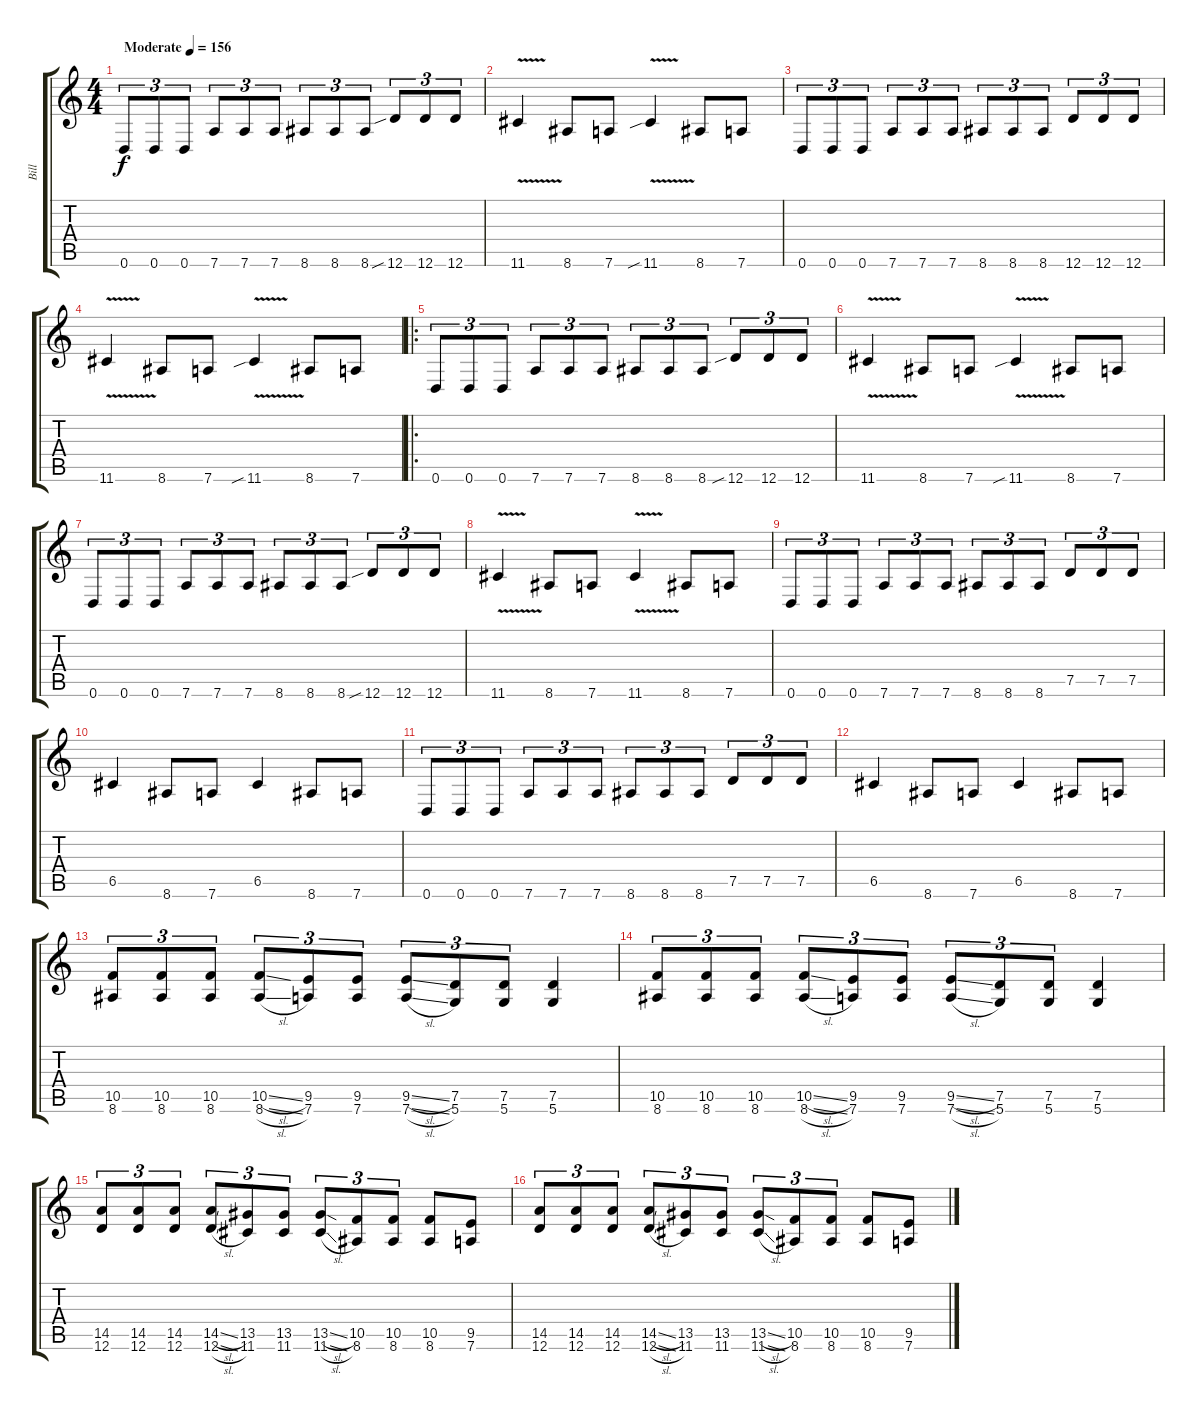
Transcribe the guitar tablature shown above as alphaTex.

\track ("Bill" "Bill") {instrument distortionguitar}
\staff {score tabs}
\tuning (D4 A3 F3 C3 G2 D2) {hide}
\ts (4 4)
\tempo (156 "Moderate")
\clef g2
\ks c
0.6.8{tu (3 2) dy f instrument distortionguitar} 0.6.8{tu (3 2)} 0.6.8{tu (3 2)} 7.6.8{tu (3 2)} 7.6.8{tu (3 2)} 7.6.8{tu (3 2)} 8.6.8{tu (3 2)} 8.6.8{tu (3 2)} 8.6.8{tu (3 2)} 12.6{sib}.8{tu (3 2)} 12.6.8{tu (3 2)} 12.6.8{tu (3 2)} |
11.6{v}.4 8.6.8 7.6.8 11.6{v sib}.4 8.6.8 7.6.8 |
0.6.8{tu (3 2)} 0.6.8{tu (3 2)} 0.6.8{tu (3 2)} 7.6.8{tu (3 2)} 7.6.8{tu (3 2)} 7.6.8{tu (3 2)} 8.6.8{tu (3 2)} 8.6.8{tu (3 2)} 8.6.8{tu (3 2)} 12.6.8{tu (3 2)} 12.6.8{tu (3 2)} 12.6.8{tu (3 2)} |
11.6{v}.4 8.6.8 7.6.8 11.6{v sib}.4 8.6.8 7.6.8 |
\ro
0.6.8{tu (3 2)} 0.6.8{tu (3 2)} 0.6.8{tu (3 2)} 7.6.8{tu (3 2)} 7.6.8{tu (3 2)} 7.6.8{tu (3 2)} 8.6.8{tu (3 2)} 8.6.8{tu (3 2)} 8.6.8{tu (3 2)} 12.6{sib}.8{tu (3 2)} 12.6.8{tu (3 2)} 12.6.8{tu (3 2)} |
11.6{v}.4 8.6.8 7.6.8 11.6{v sib}.4 8.6.8 7.6.8 |
0.6.8{tu (3 2)} 0.6.8{tu (3 2)} 0.6.8{tu (3 2)} 7.6.8{tu (3 2)} 7.6.8{tu (3 2)} 7.6.8{tu (3 2)} 8.6.8{tu (3 2)} 8.6.8{tu (3 2)} 8.6.8{tu (3 2)} 12.6{sib}.8{tu (3 2)} 12.6.8{tu (3 2)} 12.6.8{tu (3 2)} |
11.6{v}.4 8.6.8 7.6.8 11.6{v}.4 8.6.8 7.6.8 |
0.6.8{tu (3 2)} 0.6.8{tu (3 2)} 0.6.8{tu (3 2)} 7.6.8{tu (3 2)} 7.6.8{tu (3 2)} 7.6.8{tu (3 2)} 8.6.8{tu (3 2)} 8.6.8{tu (3 2)} 8.6.8{tu (3 2)} 7.5.8{tu (3 2)} 7.5.8{tu (3 2)} 7.5.8{tu (3 2)} |
6.5.4 8.6.8 7.6.8 6.5.4 8.6.8 7.6.8 |
0.6.8{tu (3 2)} 0.6.8{tu (3 2)} 0.6.8{tu (3 2)} 7.6.8{tu (3 2)} 7.6.8{tu (3 2)} 7.6.8{tu (3 2)} 8.6.8{tu (3 2)} 8.6.8{tu (3 2)} 8.6.8{tu (3 2)} 7.5.8{tu (3 2)} 7.5.8{tu (3 2)} 7.5.8{tu (3 2)} |
6.5.4 8.6.8 7.6.8 6.5.4 8.6.8 7.6.8 |
(10.5 8.6).8{tu (3 2)} (10.5 8.6).8{tu (3 2)} (10.5 8.6).8{tu (3 2)} (10.5{sl} 8.6{sl}).8{tu (3 2)} (9.5 7.6).8{tu (3 2)} (9.5 7.6).8{tu (3 2)} (9.5{sl} 7.6{sl}).8{tu (3 2)} (7.5 5.6).8{tu (3 2)} (7.5 5.6).8{tu (3 2)} (7.5 5.6).4 |
(10.5 8.6).8{tu (3 2)} (10.5 8.6).8{tu (3 2)} (10.5 8.6).8{tu (3 2)} (10.5{sl} 8.6{sl}).8{tu (3 2)} (9.5 7.6).8{tu (3 2)} (9.5 7.6).8{tu (3 2)} (9.5{sl} 7.6{sl}).8{tu (3 2)} (7.5 5.6).8{tu (3 2)} (7.5 5.6).8{tu (3 2)} (7.5 5.6).4 |
(14.5 12.6).8{tu (3 2)} (14.5 12.6).8{tu (3 2)} (14.5 12.6).8{tu (3 2)} (14.5{sl} 12.6{sl}).8{tu (3 2)} (13.5 11.6).8{tu (3 2)} (13.5 11.6).8{tu (3 2)} (13.5{sl} 11.6{sl}).8{tu (3 2)} (10.5 8.6).8{tu (3 2)} (10.5 8.6).8{tu (3 2)} (10.5 8.6).8 (9.5 7.6).8 |
(14.5 12.6).8{tu (3 2)} (14.5 12.6).8{tu (3 2)} (14.5 12.6).8{tu (3 2)} (14.5{sl} 12.6{sl}).8{tu (3 2)} (13.5 11.6).8{tu (3 2)} (13.5 11.6).8{tu (3 2)} (13.5{sl} 11.6{sl}).8{tu (3 2)} (10.5 8.6).8{tu (3 2)} (10.5 8.6).8{tu (3 2)} (10.5 8.6).8 (9.5 7.6).8
